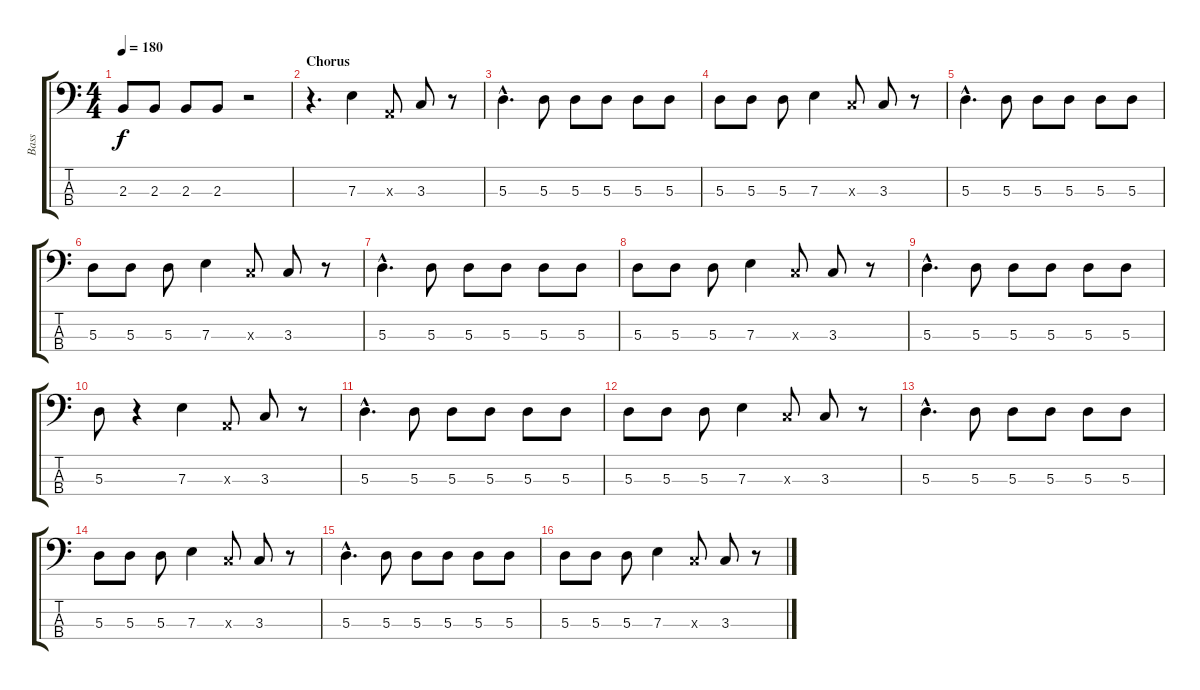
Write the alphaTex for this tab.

\track ("Bass" "Bass") {instrument electricbassfinger}
\staff {score tabs}
\tuning (G2 D2 A1 E1) {hide}
\ts (4 4)
\tempo 180
\clef f4
\ks c
2.3{t}.8{dy f} 2.3.8 2.3.8 2.3.8 r.2 |
\section ("" "Chorus")
r.4{d} 7.3.4 0.3{x}.8 3.3.8 r.8 |
5.3{hac}.4{d} 5.3.8 5.3.8 5.3.8 5.3.8 5.3.8 |
5.3.8 5.3.8 5.3.8 7.3.4 3.3{x}.8 3.3.8 r.8 |
5.3{hac}.4{d} 5.3.8 5.3.8 5.3.8 5.3.8 5.3.8 |
5.3.8 5.3.8 5.3.8 7.3.4 3.3{x}.8 3.3.8 r.8 |
5.3{hac}.4{d} 5.3.8 5.3.8 5.3.8 5.3.8 5.3.8 |
5.3.8 5.3.8 5.3.8 7.3.4 3.3{x}.8 3.3.8 r.8 |
5.3{hac}.4{d} 5.3.8 5.3.8 5.3.8 5.3.8 5.3.8 |
5.3.8 r.4 7.3.4 0.3{x}.8 3.3.8 r.8 |
5.3{hac}.4{d} 5.3.8 5.3.8 5.3.8 5.3.8 5.3.8 |
5.3.8 5.3.8 5.3.8 7.3.4 3.3{x}.8 3.3.8 r.8 |
5.3{hac}.4{d} 5.3.8 5.3.8 5.3.8 5.3.8 5.3.8 |
5.3.8 5.3.8 5.3.8 7.3.4 3.3{x}.8 3.3.8 r.8 |
5.3{hac}.4{d} 5.3.8 5.3.8 5.3.8 5.3.8 5.3.8 |
5.3.8 5.3.8 5.3.8 7.3.4 3.3{x}.8 3.3.8 r.8
